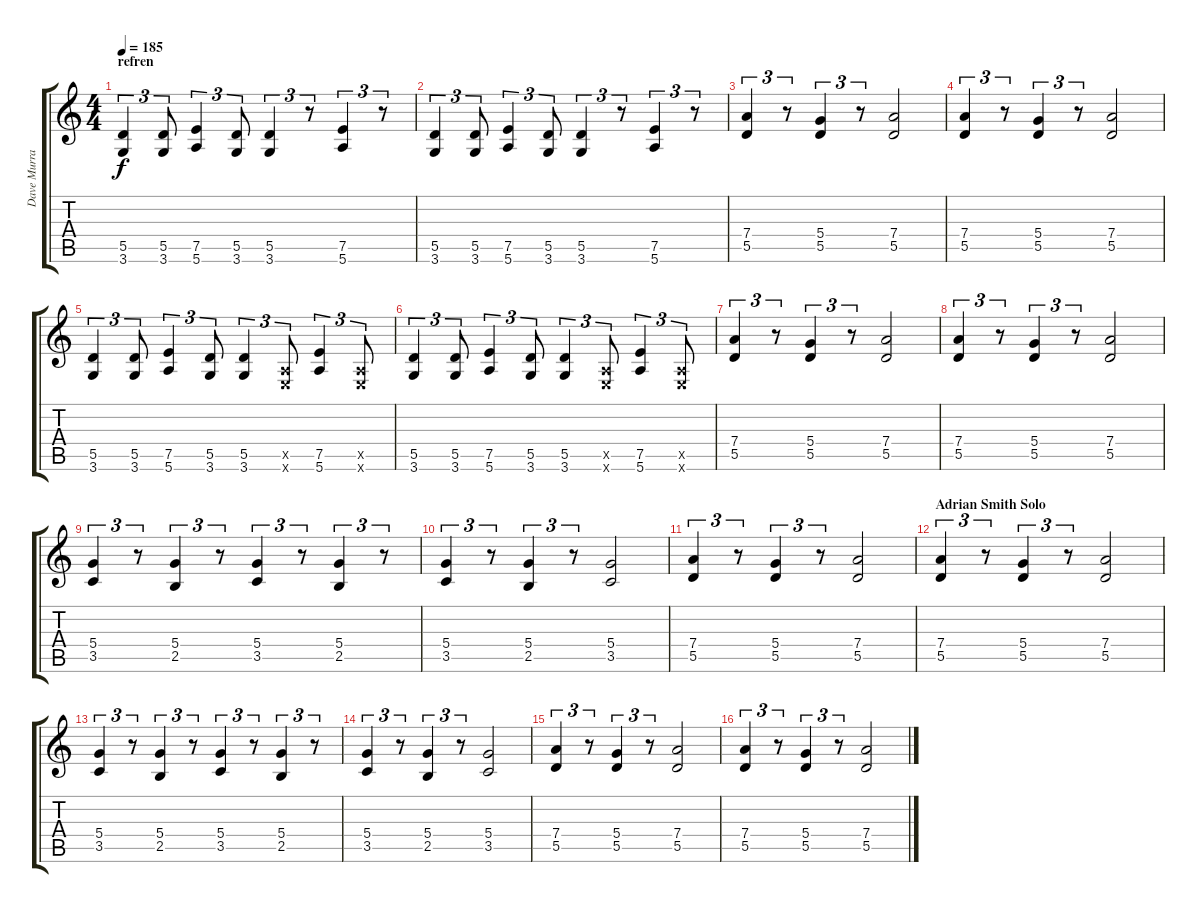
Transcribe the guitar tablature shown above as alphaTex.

\track ("Dave Murray" "Dave Murra") {instrument distortionguitar}
\staff {score tabs}
\tuning (E4 B3 G3 D3 A2 E2) {hide}
\ts (4 4)
\section ("" "refren")
\tempo 185
\clef g2
\ks c
(5.5 3.6).4{tu (3 2) dy f} (5.5 3.6).8{tu (3 2)} (7.5 5.6).4{tu (3 2)} (5.5 3.6).8{tu (3 2)} (5.5 3.6).4{tu (3 2)} r.8{tu (3 2)} (7.5 5.6).4{tu (3 2)} r.8{tu (3 2)} |
(5.5 3.6).4{tu (3 2)} (5.5 3.6).8{tu (3 2)} (7.5 5.6).4{tu (3 2)} (5.5 3.6).8{tu (3 2)} (5.5 3.6).4{tu (3 2)} r.8{tu (3 2)} (7.5 5.6).4{tu (3 2)} r.8{tu (3 2)} |
(7.4 5.5).4{tu (3 2)} r.8{tu (3 2)} (5.4 5.5).4{tu (3 2)} r.8{tu (3 2)} (7.4 5.5).2 |
(7.4 5.5).4{tu (3 2)} r.8{tu (3 2)} (5.4 5.5).4{tu (3 2)} r.8{tu (3 2)} (7.4 5.5).2 |
(5.5 3.6).4{tu (3 2)} (5.5 3.6).8{tu (3 2)} (7.5 5.6).4{tu (3 2)} (5.5 3.6).8{tu (3 2)} (5.5 3.6).4{tu (3 2)} (0.5{x} 0.6{x}).8{tu (3 2)} (7.5 5.6).4{tu (3 2)} (0.5{x} 0.6{x}).8{tu (3 2)} |
(5.5 3.6).4{tu (3 2)} (5.5 3.6).8{tu (3 2)} (7.5 5.6).4{tu (3 2)} (5.5 3.6).8{tu (3 2)} (5.5 3.6).4{tu (3 2)} (0.5{x} 0.6{x}).8{tu (3 2)} (7.5 5.6).4{tu (3 2)} (0.5{x} 0.6{x}).8{tu (3 2)} |
(7.4 5.5).4{tu (3 2)} r.8{tu (3 2)} (5.4 5.5).4{tu (3 2)} r.8{tu (3 2)} (7.4 5.5).2 |
(7.4 5.5).4{tu (3 2)} r.8{tu (3 2)} (5.4 5.5).4{tu (3 2)} r.8{tu (3 2)} (7.4 5.5).2 |
(5.4 3.5).4{tu (3 2)} r.8{tu (3 2)} (5.4 2.5).4{tu (3 2)} r.8{tu (3 2)} (5.4 3.5).4{tu (3 2)} r.8{tu (3 2)} (5.4 2.5).4{tu (3 2)} r.8{tu (3 2)} |
(5.4 3.5).4{tu (3 2)} r.8{tu (3 2)} (5.4 2.5).4{tu (3 2)} r.8{tu (3 2)} (5.4 3.5).2 |
(7.4 5.5).4{tu (3 2)} r.8{tu (3 2)} (5.4 5.5).4{tu (3 2)} r.8{tu (3 2)} (7.4 5.5).2 |
\section ("" "Adrian Smith Solo")
(7.4 5.5).4{tu (3 2)} r.8{tu (3 2)} (5.4 5.5).4{tu (3 2)} r.8{tu (3 2)} (7.4 5.5).2 |
(5.4 3.5).4{tu (3 2)} r.8{tu (3 2)} (5.4 2.5).4{tu (3 2)} r.8{tu (3 2)} (5.4 3.5).4{tu (3 2)} r.8{tu (3 2)} (5.4 2.5).4{tu (3 2)} r.8{tu (3 2)} |
(5.4 3.5).4{tu (3 2)} r.8{tu (3 2)} (5.4 2.5).4{tu (3 2)} r.8{tu (3 2)} (5.4 3.5).2 |
(7.4 5.5).4{tu (3 2)} r.8{tu (3 2)} (5.4 5.5).4{tu (3 2)} r.8{tu (3 2)} (7.4 5.5).2 |
(7.4 5.5).4{tu (3 2)} r.8{tu (3 2)} (5.4 5.5).4{tu (3 2)} r.8{tu (3 2)} (7.4 5.5).2
